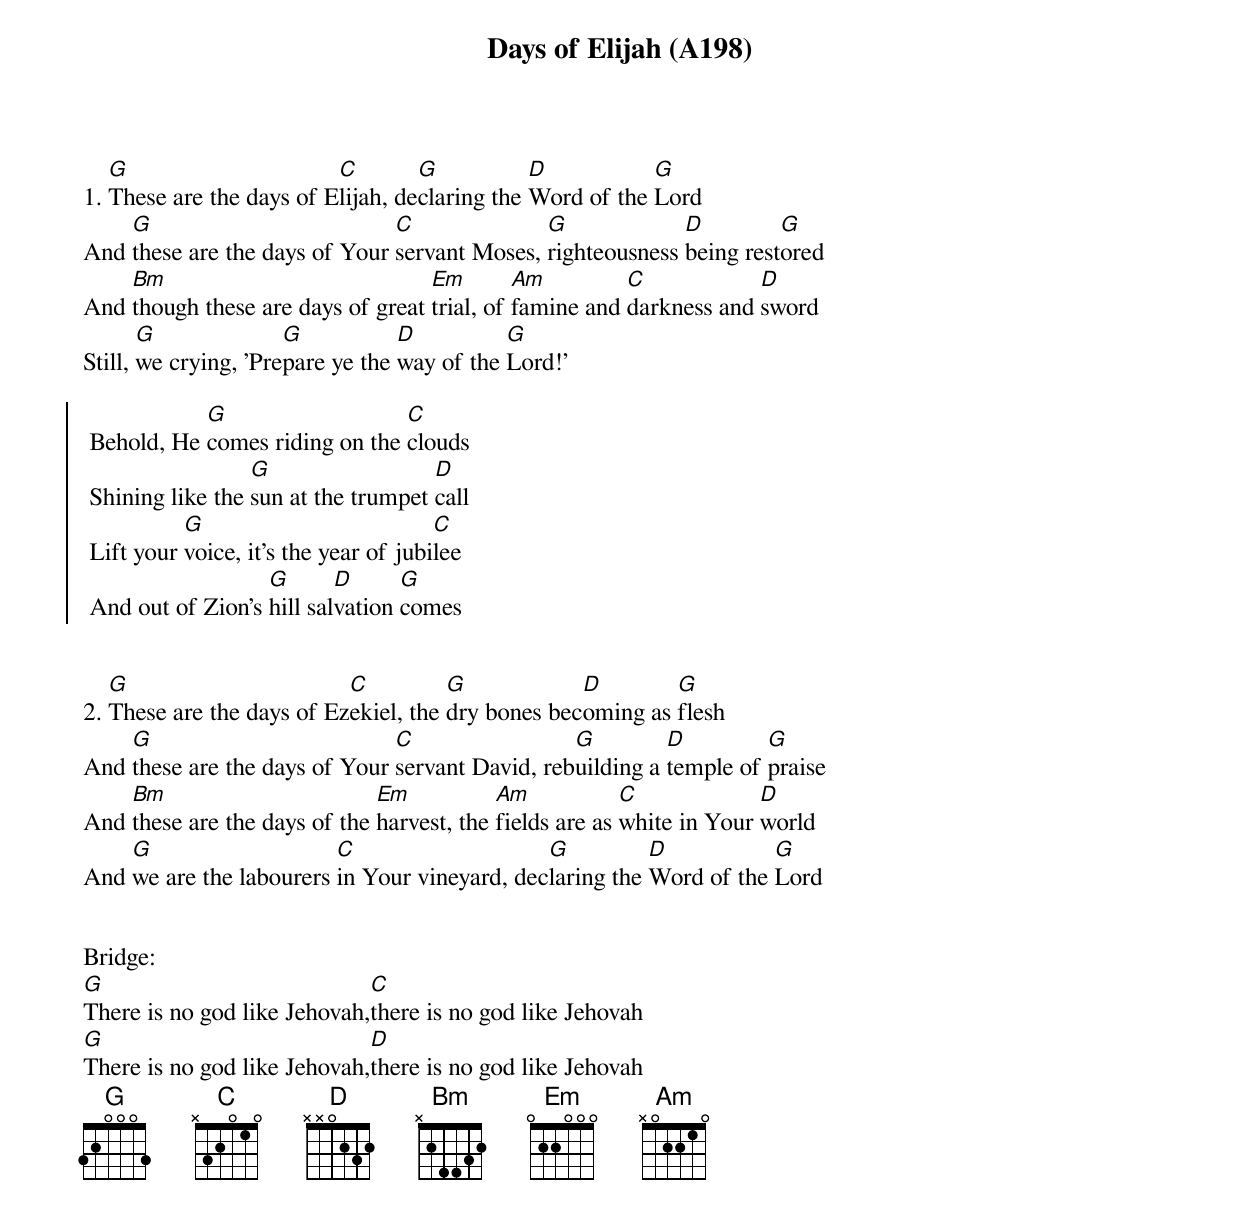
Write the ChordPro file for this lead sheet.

{title: Days of Elijah (A198)}
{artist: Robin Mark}

1. [G]These are the days of E[C]lijah, de[G]claring the [D]Word of the [G]Lord
And [G]these are the days of Your [C]servant Moses, [G]righteousness [D]being rest[G]ored
And [Bm]though these are days of great [Em]trial, of [Am]famine and [C]darkness and [D]sword
Still, [G]we crying, 'Pre[G]pare ye the [D]way of the [G]Lord!'

{soc}
 Behold, He [G]comes riding on the [C]clouds
 Shining like the [G]sun at the trumpet [D]call
 Lift your [G]voice, it's the year of jubi[C]lee
 And out of Zion's [G]hill sal[D]vation [G]comes
 {eoc}


2. [G]These are the days of Ez[C]ekiel, the [G]dry bones bec[D]oming as [G]flesh
And [G]these are the days of Your [C]servant David, reb[G]uilding a [D]temple of [G]praise
And [Bm]these are the days of the [Em]harvest, the [Am]fields are as [C]white in Your [D]world
And [G]we are the labourers [C]in Your vineyard, dec[G]laring the [D]Word of the [G]Lord


Bridge:
[G]There is no god like Jehovah,[C]there is no god like Jehovah
[G]There is no god like Jehovah,[D]there is no god like Jehovah
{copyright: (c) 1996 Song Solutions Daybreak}
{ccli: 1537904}
